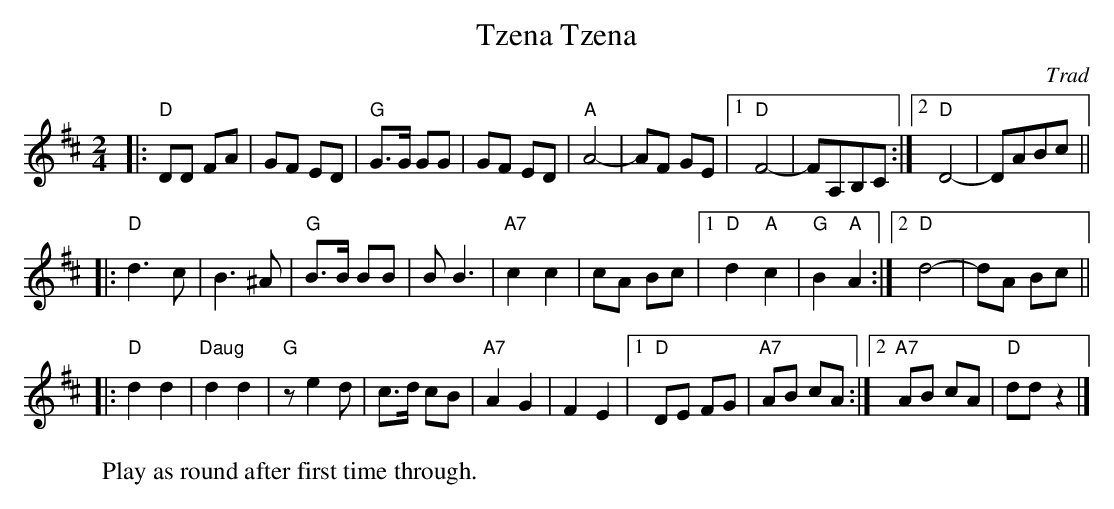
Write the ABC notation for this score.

X:1
T: Tzena, Tzena
C: Trad
W: Play as round after first time through.
M: 2/4
L: 1/8
K: D
|: "D"DD FA | GF ED | "G"G>G GG | GF ED | "A"A4- | AF GE |1 "D"F4- | FA,B,C :|2 "D"D4- | DABc ||
|: "D"d3 c | B3 ^A | "G"B>B BB | B B3 | "A7"c2 c2 | cA Bc |1 "D"d2 "A"c2 | "G"B2 "A"A2 :|2 "D"d4- | dA Bc ||
|: "D"d2 d2 | "Daug"d2 d2 | "G" z e2 d | c>d cB | "A7"A2 G2 | F2 E2 |1 "D"DE FG | "A7"AB cA :|2 "A7"AB cA | "D"dd z2 |]
